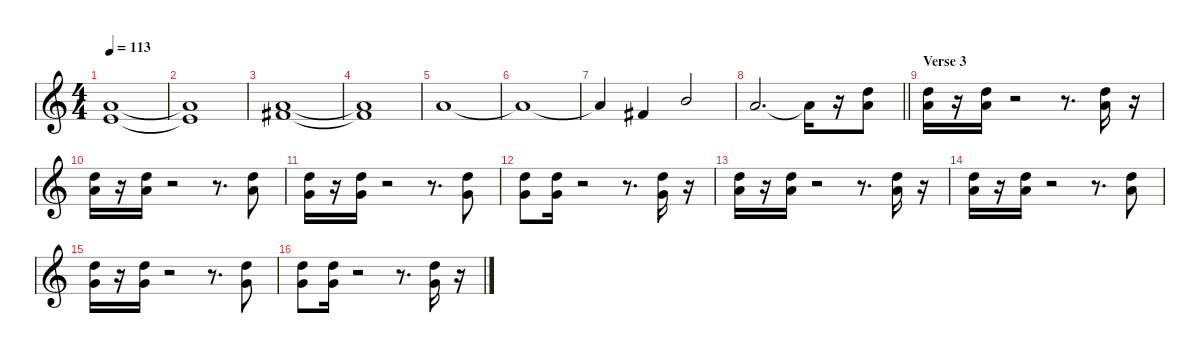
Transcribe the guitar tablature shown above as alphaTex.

\defaultSystemsLayout 4
\hideDynamics
\bracketExtendMode nobrackets
\singleTrackTrackNamePolicy hidden
\multiTrackTrackNamePolicy hidden
\firstSystemTrackNameMode fullname
\firstSystemTrackNameOrientation horizontal
\otherSystemsTrackNameOrientation horizontal
\track ("Keys" "led.synth.") {instrument lead5charang}
\staff {score}
\tuning (E4 B3 G3 D3 A2 E2)
\ts (4 4)
\tempo 113
\clef g2
\ks c
(5.1{t} 5.2{t}).1{dy f beam Up} |
(5.1{t} 5.2{t}).1{beam Up} |
(5.1 7.2{acc #}).1{dy mp beam Up} |
(5.1{t} 7.2{t acc #}).1{dy f beam Up} |
5.1.1{dy fff beam Up} |
5.1{t}.1{dy f beam Up} |
5.1{t}.4{beam Up} 2.1{acc #}.4{beam Up} 7.1.2{beam Up} |
\barLineRight lightlight
5.1.2{d beam Up} 5.1{t}.16{beam Down} r.16{beam Down} (10.1 10.2).8{dy mf beam Down} |
\section ("" "Verse 3")
(10.1 10.2).16{beam Down} r.16{beam Down} (10.1 10.2).16{dy f beam Down} r.2{beam Down} r.8{d beam Down} (10.1 10.2).16{beam Down} r.16{beam Down} |
(10.1 10.2).16{beam Down} r.16{beam Down} (10.1 10.2).16{beam Down} r.2{beam Down} r.8{d beam Down} (10.1 10.2).8{beam Down} |
(10.1 8.2).16{dy mf beam Down} r.16{beam Down} (10.1 8.2).16{dy f beam Down} r.2{beam Down} r.8{d beam Down} (10.1 8.2).8{beam Down} |
(10.1 8.2).8{dy mf beam Down} (10.1 8.2).16{dy f beam Down} r.2{beam Down} r.8{d beam Down} (10.1 8.2).16{beam Down} r.16{beam Down} |
(10.1 10.2).16{dy mf beam Down} r.16{beam Down} (10.1 10.2).16{dy f beam Down} r.2{beam Down} r.8{d beam Down} (10.1 10.2).16{beam Down} r.16{beam Down} |
(10.1 10.2).16{beam Down} r.16{beam Down} (10.1 10.2).16{beam Down} r.2{beam Down} r.8{d beam Down} (10.1 10.2).8{beam Down} |
(10.1 8.2).16{dy mf beam Down} r.16{beam Down} (10.1 8.2).16{dy f beam Down} r.2{beam Down} r.8{d beam Down} (10.1 8.2).8{beam Down} |
(10.1 8.2).8{dy mf beam Down} (10.1 8.2).16{dy f beam Down} r.2{beam Down} r.8{d beam Down} (10.1 8.2).16{beam Down} r.16{beam Down}
